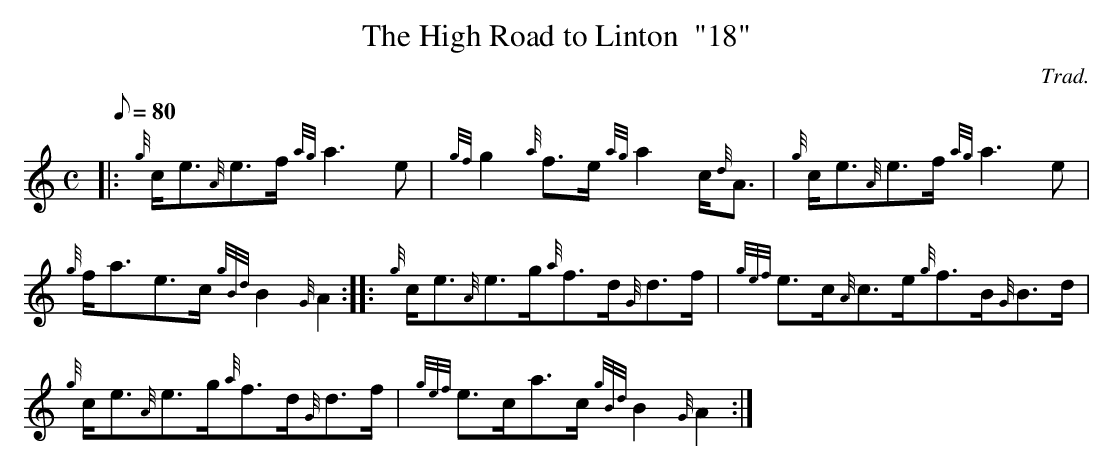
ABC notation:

X:1
T:The High Road to Linton  "18"
M:C
L:1/8
Q:80
C:Trad.
K:HP
|: {g}c/2e3/2{A}e3/2f/2{ag}a3e | \
{gf}g2{a}f3/2e/2{ag}a2c/2{d}A3/2 | \
{g}c/2e3/2{A}e3/2f/2{ag}a3e |
{g}f/2a3/2e3/2c/2{gBd}B2{G}A2 :: \
{g}c/2e3/2{A}e3/2g/2{a}f3/2d/2{G}d3/2f/2 | \
{gef}e3/2c/2{A}c3/2e/2{g}f3/2B/2{G}B3/2d/2 |
{g}c/2e3/2{A}e3/2g/2{a}f3/2d/2{G}d3/2f/2 | \
{gef}e3/2c/2a3/2c/2{gBd}B2{G}A2 :|
